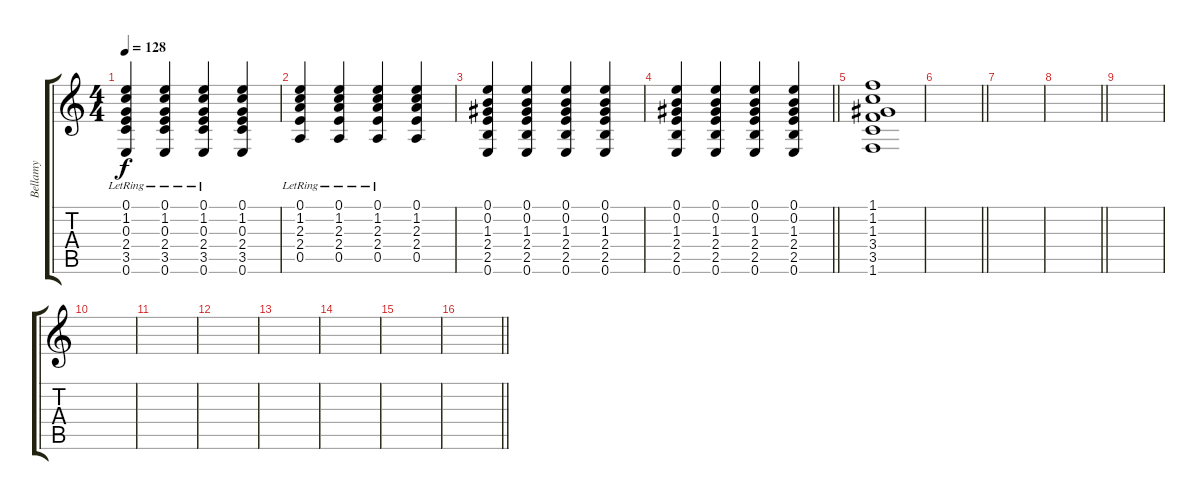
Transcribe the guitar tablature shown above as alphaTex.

\track ("Bellamy" "Bellamy") {instrument overdrivenguitar}
\staff {score tabs}
\tuning (E4 B3 G3 D3 A2 E2) {hide}
\ts (4 4)
\tempo 128
\clef g2
\ks c
(0.1{lr} 1.2{lr} 0.3{lr} 2.4{lr} 3.5{lr} 0.6{lr}).4{dy f} (0.1{lr} 1.2{lr} 0.3{lr} 2.4{lr} 3.5{lr} 0.6{lr}).4 (0.1{lr} 1.2{lr} 0.3{lr} 2.4{lr} 3.5{lr} 0.6{lr}).4 (0.1 1.2 0.3 2.4 3.5 0.6).4 |
(0.1{lr} 1.2{lr} 2.3{lr} 2.4{lr} 0.5{lr}).4 (0.1{lr} 1.2{lr} 2.3{lr} 2.4{lr} 0.5{lr}).4 (0.1{lr} 1.2{lr} 2.3{lr} 2.4{lr} 0.5{lr}).4 (0.1 1.2 2.3 2.4 0.5).4 |
(0.1 0.2 1.3 2.4 2.5 0.6).4 (0.1 0.2 1.3 2.4 2.5 0.6).4 (0.1 0.2 1.3 2.4 2.5 0.6).4 (0.1 0.2 1.3 2.4 2.5 0.6).4 |
\barLineRight lightlight
(0.1 0.2 1.3 2.4 2.5 0.6).4 (0.1 0.2 1.3 2.4 2.5 0.6).4 (0.1 0.2 1.3 2.4 2.5 0.6).4 (0.1 0.2 1.3 2.4 2.5 0.6).4 |
(1.1 1.2 1.3 3.4 3.5 1.6).1{volume 0} |
\barLineRight lightlight
|
|
\barLineRight lightlight
|
|
|
|
|
|
|
|
\barLineRight lightlight
